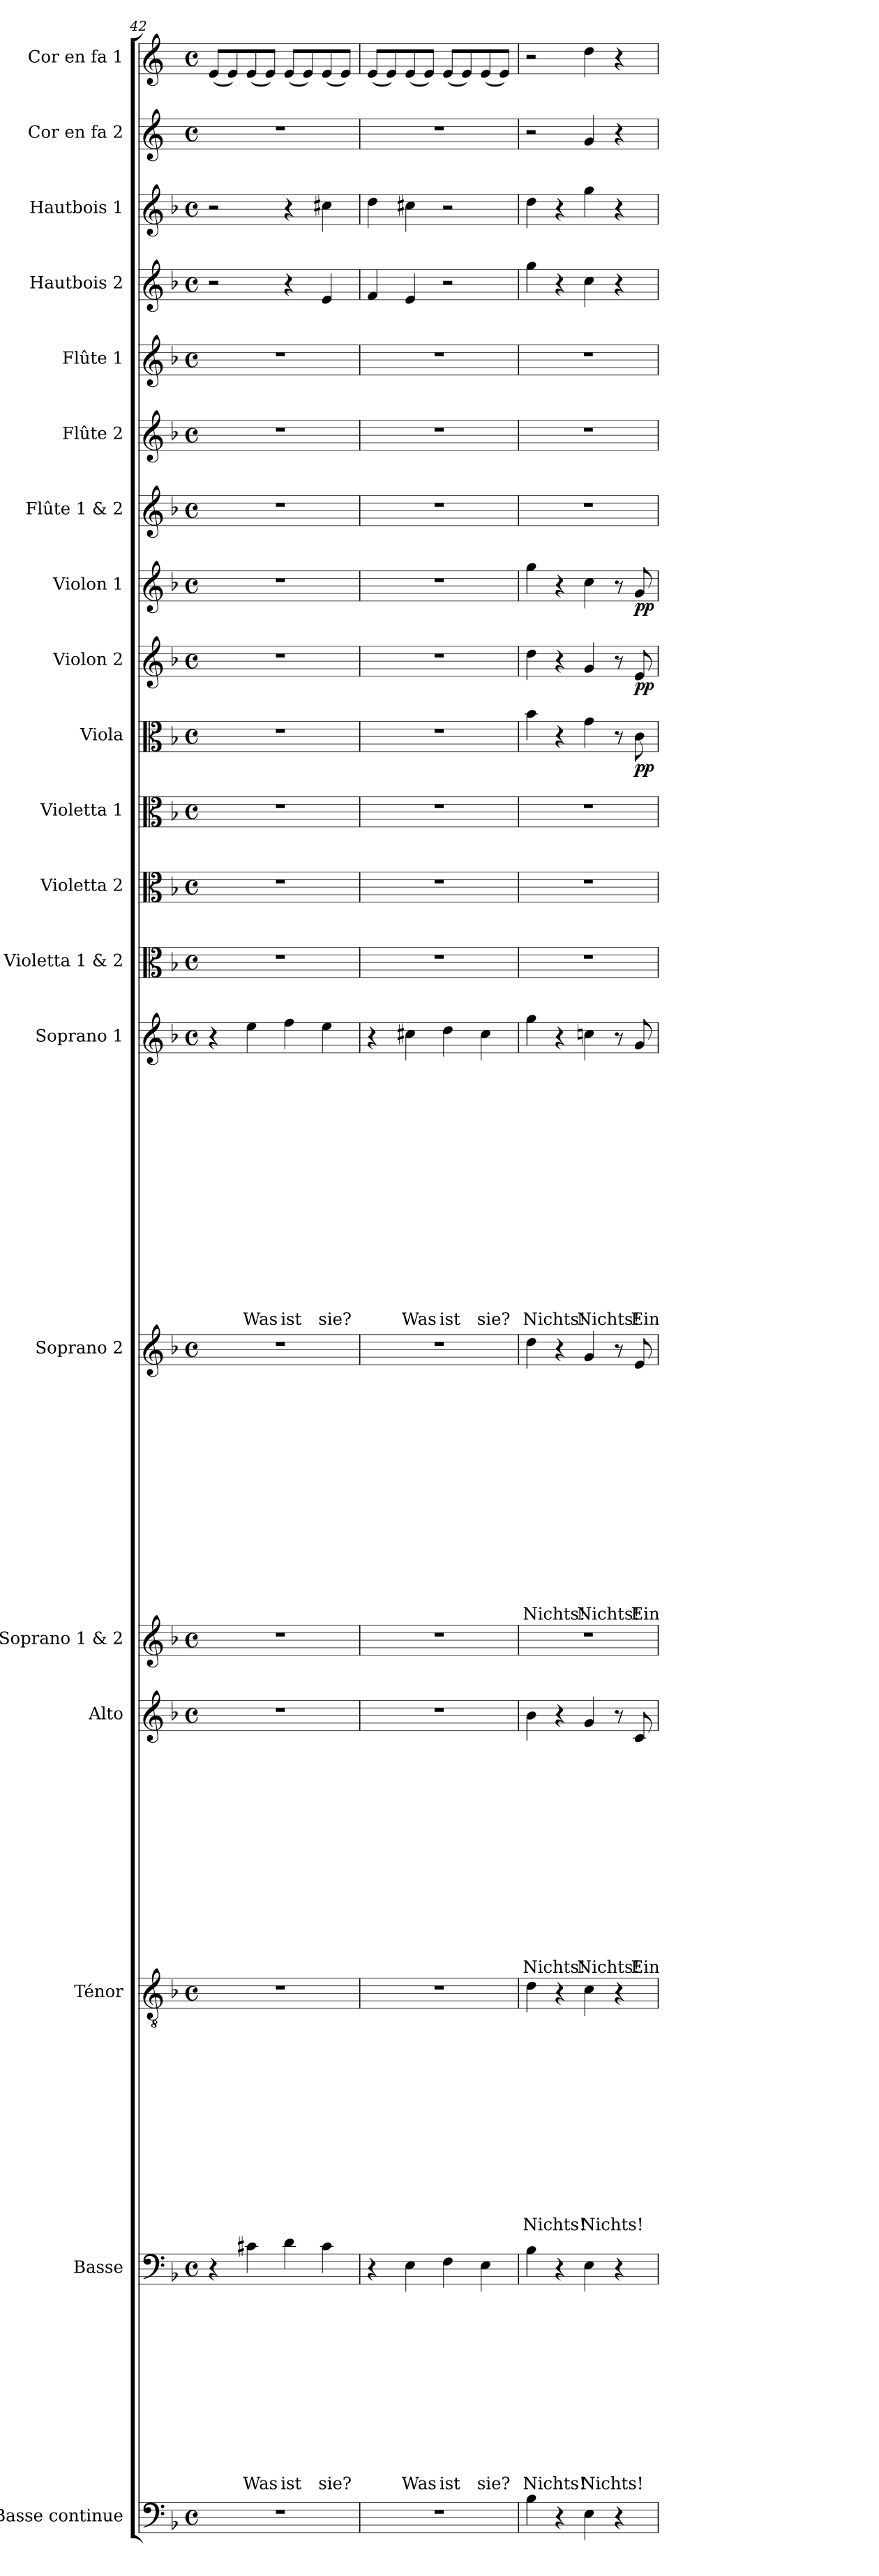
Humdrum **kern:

**kern	**kern	**text	**text	**text	**text	**text	**text	**text	**text	**text	**text	**text	**text	**kern	**text	**text	**text	**text	**text	**text	**text	**text	**text	**text	**text	**text	**text	**kern	**text	**text	**text	**text	**text	**text	**text	**text	**text	**text	**text	**text	**text	**text	**kern	**kern	**text	**text	**text	**text	**text	**text	**text	**text	**text	**text	**text	**text	**text	**text	**text	**kern	**text	**text	**text	**text	**text	**text	**text	**text	**text	**text	**text	**text	**text	**text	**text	**text	**kern	**kern	**kern	**kern	**dynam	**kern	**dynam	**kern	**dynam	**kern	**kern	**kern	**kern	**kern	**kern	**kern
*part20	*part19	*part19	*part19	*part19	*part19	*part19	*part19	*part19	*part19	*part19	*part19	*part19	*part19	*part18	*part18	*part18	*part18	*part18	*part18	*part18	*part18	*part18	*part18	*part18	*part18	*part18	*part18	*part17	*part17	*part17	*part17	*part17	*part17	*part17	*part17	*part17	*part17	*part17	*part17	*part17	*part17	*part17	*part16	*part15	*part15	*part15	*part15	*part15	*part15	*part15	*part15	*part15	*part15	*part15	*part15	*part15	*part15	*part15	*part15	*part14	*part14	*part14	*part14	*part14	*part14	*part14	*part14	*part14	*part14	*part14	*part14	*part14	*part14	*part14	*part14	*part14	*part13	*part12	*part11	*part10	*part10	*part9	*part9	*part8	*part8	*part7	*part6	*part5	*part4	*part3	*part2	*part1
*staff20	*staff19	*staff19	*staff19	*staff19	*staff19	*staff19	*staff19	*staff19	*staff19	*staff19	*staff19	*staff19	*staff19	*staff18	*staff18	*staff18	*staff18	*staff18	*staff18	*staff18	*staff18	*staff18	*staff18	*staff18	*staff18	*staff18	*staff18	*staff17	*staff17	*staff17	*staff17	*staff17	*staff17	*staff17	*staff17	*staff17	*staff17	*staff17	*staff17	*staff17	*staff17	*staff17	*staff16	*staff15	*staff15	*staff15	*staff15	*staff15	*staff15	*staff15	*staff15	*staff15	*staff15	*staff15	*staff15	*staff15	*staff15	*staff15	*staff15	*staff14	*staff14	*staff14	*staff14	*staff14	*staff14	*staff14	*staff14	*staff14	*staff14	*staff14	*staff14	*staff14	*staff14	*staff14	*staff14	*staff14	*staff13	*staff12	*staff11	*staff10	*staff10	*staff9	*staff9	*staff8	*staff8	*staff7	*staff6	*staff5	*staff4	*staff3	*staff2	*staff1
*I"Basse continue	*I"Basse	*	*	*	*	*	*	*	*	*	*	*	*	*I"Ténor	*	*	*	*	*	*	*	*	*	*	*	*	*	*I"Alto	*	*	*	*	*	*	*	*	*	*	*	*	*	*	*I"Soprano 1 & 2	*I"Soprano 2	*	*	*	*	*	*	*	*	*	*	*	*	*	*	*	*I"Soprano 1	*	*	*	*	*	*	*	*	*	*	*	*	*	*	*	*	*I"Violetta 1 & 2	*I"Violetta 2	*I"Violetta 1	*I"Viola	*	*I"Violon 2	*	*I"Violon 1	*	*I"Flûte 1 & 2	*I"Flûte 2	*I"Flûte 1	*I"Hautbois 2	*I"Hautbois 1	*I"Cor en fa 2	*I"Cor en fa 1
*I'BC	*I'Bas	*	*	*	*	*	*	*	*	*	*	*	*	*I'T	*	*	*	*	*	*	*	*	*	*	*	*	*	*I'A	*	*	*	*	*	*	*	*	*	*	*	*	*	*	*	*I'S 2	*	*	*	*	*	*	*	*	*	*	*	*	*	*	*	*I'S 1	*	*	*	*	*	*	*	*	*	*	*	*	*	*	*	*	*	*I'Vta 2	*I'Vta 1	*I'Vla	*	*I'Vln 2	*	*I'Vln 1	*	*	*I'Fl 2	*I'Fl 1	*I'Hb 2	*I'Hb 1	*I'Cor 2	*I'Cor 1
!!LO:PB:g=z
*clefF4	*clefF4	*	*	*	*	*	*	*	*	*	*	*	*	*clefGv2	*	*	*	*	*	*	*	*	*	*	*	*	*	*clefG2	*	*	*	*	*	*	*	*	*	*	*	*	*	*	*clefG2	*clefG2	*	*	*	*	*	*	*	*	*	*	*	*	*	*	*	*clefG2	*	*	*	*	*	*	*	*	*	*	*	*	*	*	*	*	*clefC3	*clefC3	*clefC3	*clefC3	*	*clefG2	*	*clefG2	*	*clefG2	*clefG2	*clefG2	*clefG2	*clefG2	*clefG2	*clefG2
*ITrd7c12	*	*	*	*	*	*	*	*	*	*	*	*	*	*	*	*	*	*	*	*	*	*	*	*	*	*	*	*	*	*	*	*	*	*	*	*	*	*	*	*	*	*	*	*	*	*	*	*	*	*	*	*	*	*	*	*	*	*	*	*	*	*	*	*	*	*	*	*	*	*	*	*	*	*	*	*	*	*	*	*	*	*	*	*	*	*	*	*	*	*	*ITrd4c7	*ITrd4c7
*k[b-]	*k[b-]	*	*	*	*	*	*	*	*	*	*	*	*	*k[b-]	*	*	*	*	*	*	*	*	*	*	*	*	*	*k[b-]	*	*	*	*	*	*	*	*	*	*	*	*	*	*	*k[b-]	*k[b-]	*	*	*	*	*	*	*	*	*	*	*	*	*	*	*	*k[b-]	*	*	*	*	*	*	*	*	*	*	*	*	*	*	*	*	*k[b-]	*k[b-]	*k[b-]	*k[b-]	*	*k[b-]	*	*k[b-]	*	*k[b-]	*k[b-]	*k[b-]	*k[b-]	*k[b-]	*k[b-]	*k[b-]
*F:	*F:	*	*	*	*	*	*	*	*	*	*	*	*	*F:	*	*	*	*	*	*	*	*	*	*	*	*	*	*F:	*	*	*	*	*	*	*	*	*	*	*	*	*	*	*F:	*F:	*	*	*	*	*	*	*	*	*	*	*	*	*	*	*	*F:	*	*	*	*	*	*	*	*	*	*	*	*	*	*	*	*	*F:	*F:	*F:	*F:	*	*F:	*	*F:	*	*F:	*F:	*F:	*F:	*F:	*F:	*F:
*M4/4	*M4/4	*	*	*	*	*	*	*	*	*	*	*	*	*M4/4	*	*	*	*	*	*	*	*	*	*	*	*	*	*M4/4	*	*	*	*	*	*	*	*	*	*	*	*	*	*	*M4/4	*M4/4	*	*	*	*	*	*	*	*	*	*	*	*	*	*	*	*M4/4	*	*	*	*	*	*	*	*	*	*	*	*	*	*	*	*	*M4/4	*M4/4	*M4/4	*M4/4	*	*M4/4	*	*M4/4	*	*M4/4	*M4/4	*M4/4	*M4/4	*M4/4	*M4/4	*M4/4
*met(c)	*met(c)	*	*	*	*	*	*	*	*	*	*	*	*	*met(c)	*	*	*	*	*	*	*	*	*	*	*	*	*	*met(c)	*	*	*	*	*	*	*	*	*	*	*	*	*	*	*met(c)	*met(c)	*	*	*	*	*	*	*	*	*	*	*	*	*	*	*	*met(c)	*	*	*	*	*	*	*	*	*	*	*	*	*	*	*	*	*met(c)	*met(c)	*met(c)	*met(c)	*	*met(c)	*	*met(c)	*	*met(c)	*met(c)	*met(c)	*met(c)	*met(c)	*met(c)	*met(c)
=42	=42	=42	=42	=42	=42	=42	=42	=42	=42	=42	=42	=42	=42	=42	=42	=42	=42	=42	=42	=42	=42	=42	=42	=42	=42	=42	=42	=42	=42	=42	=42	=42	=42	=42	=42	=42	=42	=42	=42	=42	=42	=42	=42	=42	=42	=42	=42	=42	=42	=42	=42	=42	=42	=42	=42	=42	=42	=42	=42	=42	=42	=42	=42	=42	=42	=42	=42	=42	=42	=42	=42	=42	=42	=42	=42	=42	=42	=42	=42	=42	=42	=42	=42	=42	=42	=42	=42	=42	=42	=42	=42	=42
1r	4r	.	.	.	.	.	.	.	.	.	.	.	.	1r	.	.	.	.	.	.	.	.	.	.	.	.	.	1r	.	.	.	.	.	.	.	.	.	.	.	.	.	.	1r	1r	.	.	.	.	.	.	.	.	.	.	.	.	.	.	.	4r	.	.	.	.	.	.	.	.	.	.	.	.	.	.	.	.	1r	1r	1r	1r	.	1r	.	1r	.	1r	1r	1r	2r	2r	1r	(<8A/L
.	.	.	.	.	.	.	.	.	.	.	.	.	.	.	.	.	.	.	.	.	.	.	.	.	.	.	.	.	.	.	.	.	.	.	.	.	.	.	.	.	.	.	.	.	.	.	.	.	.	.	.	.	.	.	.	.	.	.	.	.	.	.	.	.	.	.	.	.	.	.	.	.	.	.	.	.	.	.	.	.	.	.	.	.	.	.	.	.	.	.	.	8A/)
!	!	!	!	!	!	!	!	!	!	!	!	!	!LO:LY:b	!	!	!	!	!	!	!	!	!	!	!	!	!	!	!	!	!	!	!	!	!	!	!	!	!	!	!	!	!	!	!	!	!	!	!	!	!	!	!	!	!	!	!	!	!	!	!	!	!	!	!	!	!	!	!	!	!	!	!	!	!	!	!	!	!	!	!	!	!	!	!	!	!	!	!	!	!	!	!
!	!	!	!	!	!	!	!	!	!	!	!	!	!	!	!	!	!	!	!	!	!	!	!	!	!	!	!	!	!	!	!	!	!	!	!	!	!	!	!	!	!	!	!	!	!	!	!	!	!	!	!	!	!	!	!	!	!	!	!	!	!	!	!	!	!	!	!	!	!	!	!	!	!	!	!	!LO:LY:b	!	!	!	!	!	!	!	!	!	!	!	!	!	!	!	!
.	4c#X\	.	.	.	.	.	.	.	.	.	.	.	Was	.	.	.	.	.	.	.	.	.	.	.	.	.	.	.	.	.	.	.	.	.	.	.	.	.	.	.	.	.	.	.	.	.	.	.	.	.	.	.	.	.	.	.	.	.	.	4ee\	.	.	.	.	.	.	.	.	.	.	.	.	.	.	.	Was	.	.	.	.	.	.	.	.	.	.	.	.	.	.	.	(<8A/
.	.	.	.	.	.	.	.	.	.	.	.	.	.	.	.	.	.	.	.	.	.	.	.	.	.	.	.	.	.	.	.	.	.	.	.	.	.	.	.	.	.	.	.	.	.	.	.	.	.	.	.	.	.	.	.	.	.	.	.	.	.	.	.	.	.	.	.	.	.	.	.	.	.	.	.	.	.	.	.	.	.	.	.	.	.	.	.	.	.	.	.	8A/J)
!	!	!	!	!	!	!	!	!	!	!	!	!	!LO:LY:b	!	!	!	!	!	!	!	!	!	!	!	!	!	!	!	!	!	!	!	!	!	!	!	!	!	!	!	!	!	!	!	!	!	!	!	!	!	!	!	!	!	!	!	!	!	!	!	!	!	!	!	!	!	!	!	!	!	!	!	!	!	!	!	!	!	!	!	!	!	!	!	!	!	!	!	!	!	!	!
!	!	!	!	!	!	!	!	!	!	!	!	!	!	!	!	!	!	!	!	!	!	!	!	!	!	!	!	!	!	!	!	!	!	!	!	!	!	!	!	!	!	!	!	!	!	!	!	!	!	!	!	!	!	!	!	!	!	!	!	!	!	!	!	!	!	!	!	!	!	!	!	!	!	!	!	!LO:LY:b	!	!	!	!	!	!	!	!	!	!	!	!	!	!	!	!
.	4d\	.	.	.	.	.	.	.	.	.	.	.	ist	.	.	.	.	.	.	.	.	.	.	.	.	.	.	.	.	.	.	.	.	.	.	.	.	.	.	.	.	.	.	.	.	.	.	.	.	.	.	.	.	.	.	.	.	.	.	4ff\	.	.	.	.	.	.	.	.	.	.	.	.	.	.	.	ist	.	.	.	.	.	.	.	.	.	.	.	.	4r	4r	.	(<8A/L
.	.	.	.	.	.	.	.	.	.	.	.	.	.	.	.	.	.	.	.	.	.	.	.	.	.	.	.	.	.	.	.	.	.	.	.	.	.	.	.	.	.	.	.	.	.	.	.	.	.	.	.	.	.	.	.	.	.	.	.	.	.	.	.	.	.	.	.	.	.	.	.	.	.	.	.	.	.	.	.	.	.	.	.	.	.	.	.	.	.	.	.	8A/)
!	!	!	!	!	!	!	!	!	!	!	!	!	!LO:LY:b	!	!	!	!	!	!	!	!	!	!	!	!	!	!	!	!	!	!	!	!	!	!	!	!	!	!	!	!	!	!	!	!	!	!	!	!	!	!	!	!	!	!	!	!	!	!	!	!	!	!	!	!	!	!	!	!	!	!	!	!	!	!	!	!	!	!	!	!	!	!	!	!	!	!	!	!	!	!	!
!	!	!	!	!	!	!	!	!	!	!	!	!	!	!	!	!	!	!	!	!	!	!	!	!	!	!	!	!	!	!	!	!	!	!	!	!	!	!	!	!	!	!	!	!	!	!	!	!	!	!	!	!	!	!	!	!	!	!	!	!	!	!	!	!	!	!	!	!	!	!	!	!	!	!	!	!LO:LY:b	!	!	!	!	!	!	!	!	!	!	!	!	!	!	!	!
.	4c#\	.	.	.	.	.	.	.	.	.	.	.	sie?	.	.	.	.	.	.	.	.	.	.	.	.	.	.	.	.	.	.	.	.	.	.	.	.	.	.	.	.	.	.	.	.	.	.	.	.	.	.	.	.	.	.	.	.	.	.	4ee\	.	.	.	.	.	.	.	.	.	.	.	.	.	.	.	sie?	.	.	.	.	.	.	.	.	.	.	.	.	4e!/	4cc#X!\	.	(<8A/
.	.	.	.	.	.	.	.	.	.	.	.	.	.	.	.	.	.	.	.	.	.	.	.	.	.	.	.	.	.	.	.	.	.	.	.	.	.	.	.	.	.	.	.	.	.	.	.	.	.	.	.	.	.	.	.	.	.	.	.	.	.	.	.	.	.	.	.	.	.	.	.	.	.	.	.	.	.	.	.	.	.	.	.	.	.	.	.	.	.	.	.	8A/J)
=43	=43	=43	=43	=43	=43	=43	=43	=43	=43	=43	=43	=43	=43	=43	=43	=43	=43	=43	=43	=43	=43	=43	=43	=43	=43	=43	=43	=43	=43	=43	=43	=43	=43	=43	=43	=43	=43	=43	=43	=43	=43	=43	=43	=43	=43	=43	=43	=43	=43	=43	=43	=43	=43	=43	=43	=43	=43	=43	=43	=43	=43	=43	=43	=43	=43	=43	=43	=43	=43	=43	=43	=43	=43	=43	=43	=43	=43	=43	=43	=43	=43	=43	=43	=43	=43	=43	=43	=43	=43	=43	=43	=43
1r	4r	.	.	.	.	.	.	.	.	.	.	.	.	1r	.	.	.	.	.	.	.	.	.	.	.	.	.	1r	.	.	.	.	.	.	.	.	.	.	.	.	.	.	1r	1r	.	.	.	.	.	.	.	.	.	.	.	.	.	.	.	4r	.	.	.	.	.	.	.	.	.	.	.	.	.	.	.	.	1r	1r	1r	1r	.	1r	.	1r	.	1r	1r	1r	4f!/	4dd!\	1r	(<8A/L
.	.	.	.	.	.	.	.	.	.	.	.	.	.	.	.	.	.	.	.	.	.	.	.	.	.	.	.	.	.	.	.	.	.	.	.	.	.	.	.	.	.	.	.	.	.	.	.	.	.	.	.	.	.	.	.	.	.	.	.	.	.	.	.	.	.	.	.	.	.	.	.	.	.	.	.	.	.	.	.	.	.	.	.	.	.	.	.	.	.	.	.	8A/)
!	!	!	!	!	!	!	!	!	!	!	!	!	!LO:LY:b	!	!	!	!	!	!	!	!	!	!	!	!	!	!	!	!	!	!	!	!	!	!	!	!	!	!	!	!	!	!	!	!	!	!	!	!	!	!	!	!	!	!	!	!	!	!	!	!	!	!	!	!	!	!	!	!	!	!	!	!	!	!	!	!	!	!	!	!	!	!	!	!	!	!	!	!	!	!	!
!	!	!	!	!	!	!	!	!	!	!	!	!	!	!	!	!	!	!	!	!	!	!	!	!	!	!	!	!	!	!	!	!	!	!	!	!	!	!	!	!	!	!	!	!	!	!	!	!	!	!	!	!	!	!	!	!	!	!	!	!	!	!	!	!	!	!	!	!	!	!	!	!	!	!	!	!LO:LY:b	!	!	!	!	!	!	!	!	!	!	!	!	!	!	!	!
.	4E\	.	.	.	.	.	.	.	.	.	.	.	Was	.	.	.	.	.	.	.	.	.	.	.	.	.	.	.	.	.	.	.	.	.	.	.	.	.	.	.	.	.	.	.	.	.	.	.	.	.	.	.	.	.	.	.	.	.	.	4cc#X\	.	.	.	.	.	.	.	.	.	.	.	.	.	.	.	Was	.	.	.	.	.	.	.	.	.	.	.	.	4e!/	4cc#X!\	.	(<8A/
.	.	.	.	.	.	.	.	.	.	.	.	.	.	.	.	.	.	.	.	.	.	.	.	.	.	.	.	.	.	.	.	.	.	.	.	.	.	.	.	.	.	.	.	.	.	.	.	.	.	.	.	.	.	.	.	.	.	.	.	.	.	.	.	.	.	.	.	.	.	.	.	.	.	.	.	.	.	.	.	.	.	.	.	.	.	.	.	.	.	.	.	8A/J)
!	!	!	!	!	!	!	!	!	!	!	!	!	!LO:LY:b	!	!	!	!	!	!	!	!	!	!	!	!	!	!	!	!	!	!	!	!	!	!	!	!	!	!	!	!	!	!	!	!	!	!	!	!	!	!	!	!	!	!	!	!	!	!	!	!	!	!	!	!	!	!	!	!	!	!	!	!	!	!	!	!	!	!	!	!	!	!	!	!	!	!	!	!	!	!	!
!	!	!	!	!	!	!	!	!	!	!	!	!	!	!	!	!	!	!	!	!	!	!	!	!	!	!	!	!	!	!	!	!	!	!	!	!	!	!	!	!	!	!	!	!	!	!	!	!	!	!	!	!	!	!	!	!	!	!	!	!	!	!	!	!	!	!	!	!	!	!	!	!	!	!	!	!LO:LY:b	!	!	!	!	!	!	!	!	!	!	!	!	!	!	!	!
.	4F\	.	.	.	.	.	.	.	.	.	.	.	ist	.	.	.	.	.	.	.	.	.	.	.	.	.	.	.	.	.	.	.	.	.	.	.	.	.	.	.	.	.	.	.	.	.	.	.	.	.	.	.	.	.	.	.	.	.	.	4dd\	.	.	.	.	.	.	.	.	.	.	.	.	.	.	.	ist	.	.	.	.	.	.	.	.	.	.	.	.	2r	2r	.	(<8A/L
.	.	.	.	.	.	.	.	.	.	.	.	.	.	.	.	.	.	.	.	.	.	.	.	.	.	.	.	.	.	.	.	.	.	.	.	.	.	.	.	.	.	.	.	.	.	.	.	.	.	.	.	.	.	.	.	.	.	.	.	.	.	.	.	.	.	.	.	.	.	.	.	.	.	.	.	.	.	.	.	.	.	.	.	.	.	.	.	.	.	.	.	8A/)
!	!	!	!	!	!	!	!	!	!	!	!	!	!LO:LY:b	!	!	!	!	!	!	!	!	!	!	!	!	!	!	!	!	!	!	!	!	!	!	!	!	!	!	!	!	!	!	!	!	!	!	!	!	!	!	!	!	!	!	!	!	!	!	!	!	!	!	!	!	!	!	!	!	!	!	!	!	!	!	!	!	!	!	!	!	!	!	!	!	!	!	!	!	!	!	!
!	!	!	!	!	!	!	!	!	!	!	!	!	!	!	!	!	!	!	!	!	!	!	!	!	!	!	!	!	!	!	!	!	!	!	!	!	!	!	!	!	!	!	!	!	!	!	!	!	!	!	!	!	!	!	!	!	!	!	!	!	!	!	!	!	!	!	!	!	!	!	!	!	!	!	!	!LO:LY:b	!	!	!	!	!	!	!	!	!	!	!	!	!	!	!	!
.	4E\	.	.	.	.	.	.	.	.	.	.	.	sie?	.	.	.	.	.	.	.	.	.	.	.	.	.	.	.	.	.	.	.	.	.	.	.	.	.	.	.	.	.	.	.	.	.	.	.	.	.	.	.	.	.	.	.	.	.	.	4cc#\	.	.	.	.	.	.	.	.	.	.	.	.	.	.	.	sie?	.	.	.	.	.	.	.	.	.	.	.	.	.	.	.	(<8A/
.	.	.	.	.	.	.	.	.	.	.	.	.	.	.	.	.	.	.	.	.	.	.	.	.	.	.	.	.	.	.	.	.	.	.	.	.	.	.	.	.	.	.	.	.	.	.	.	.	.	.	.	.	.	.	.	.	.	.	.	.	.	.	.	.	.	.	.	.	.	.	.	.	.	.	.	.	.	.	.	.	.	.	.	.	.	.	.	.	.	.	.	8A/J)
=44	=44	=44	=44	=44	=44	=44	=44	=44	=44	=44	=44	=44	=44	=44	=44	=44	=44	=44	=44	=44	=44	=44	=44	=44	=44	=44	=44	=44	=44	=44	=44	=44	=44	=44	=44	=44	=44	=44	=44	=44	=44	=44	=44	=44	=44	=44	=44	=44	=44	=44	=44	=44	=44	=44	=44	=44	=44	=44	=44	=44	=44	=44	=44	=44	=44	=44	=44	=44	=44	=44	=44	=44	=44	=44	=44	=44	=44	=44	=44	=44	=44	=44	=44	=44	=44	=44	=44	=44	=44	=44	=44	=44
!	!	!	!	!	!	!	!	!	!	!	!	!	!LO:LY:b	!	!	!	!	!	!	!	!	!	!	!	!	!	!	!	!	!	!	!	!	!	!	!	!	!	!	!	!	!	!	!	!	!	!	!	!	!	!	!	!	!	!	!	!	!	!	!	!	!	!	!	!	!	!	!	!	!	!	!	!	!	!	!	!	!	!	!	!	!	!	!	!	!	!	!	!	!	!	!
!	!	!	!	!	!	!	!	!	!	!	!	!	!	!	!	!	!	!	!	!	!	!	!	!	!	!	!LO:LY:b	!	!	!	!	!	!	!	!	!	!	!	!	!	!	!	!	!	!	!	!	!	!	!	!	!	!	!	!	!	!	!	!	!	!	!	!	!	!	!	!	!	!	!	!	!	!	!	!	!	!	!	!	!	!	!	!	!	!	!	!	!	!	!	!	!
!	!	!	!	!	!	!	!	!	!	!	!	!	!	!	!	!	!	!	!	!	!	!	!	!	!	!	!	!	!	!	!	!	!	!	!	!	!	!	!	!	!	!LO:LY:b	!	!	!	!	!	!	!	!	!	!	!	!	!	!	!	!	!	!	!	!	!	!	!	!	!	!	!	!	!	!	!	!	!	!	!	!	!	!	!	!	!	!	!	!	!	!	!	!	!	!
!	!	!	!	!	!	!	!	!	!	!	!	!	!	!	!	!	!	!	!	!	!	!	!	!	!	!	!	!	!	!	!	!	!	!	!	!	!	!	!	!	!	!	!	!	!	!	!	!	!	!	!	!	!	!	!	!	!	!	!LO:LY:b	!	!	!	!	!	!	!	!	!	!	!	!	!	!	!	!	!	!	!	!	!	!	!	!	!	!	!	!	!	!	!	!	!
!	!	!	!	!	!	!	!	!	!	!	!	!	!	!	!	!	!	!	!	!	!	!	!	!	!	!	!	!	!	!	!	!	!	!	!	!	!	!	!	!	!	!	!	!	!	!	!	!	!	!	!	!	!	!	!	!	!	!	!	!	!	!	!	!	!	!	!	!	!	!	!	!	!	!	!	!LO:LY:b	!	!	!	!	!	!	!	!	!	!	!	!	!	!	!	!
4BB-\	4B-\	.	.	.	.	.	.	.	.	.	.	.	Nichts!	4d\	.	.	.	.	.	.	.	.	.	.	.	.	Nichts!	4b-\	.	.	.	.	.	.	.	.	.	.	.	.	.	Nichts!	1r	4dd\	.	.	.	.	.	.	.	.	.	.	.	.	.	.	Nichts!	4gg\	.	.	.	.	.	.	.	.	.	.	.	.	.	.	.	Nichts!	1r	1r	1r	4b-\	.	4dd\	.	4gg\	.	1r	1r	1r	4gg\	4dd\	2r	2r
4r	4r	.	.	.	.	.	.	.	.	.	.	.	.	4r	.	.	.	.	.	.	.	.	.	.	.	.	.	4r	.	.	.	.	.	.	.	.	.	.	.	.	.	.	.	4r	.	.	.	.	.	.	.	.	.	.	.	.	.	.	.	4r	.	.	.	.	.	.	.	.	.	.	.	.	.	.	.	.	.	.	.	4r	.	4r	.	4r	.	.	.	.	4r	4r	.	.
!	!	!	!	!	!	!	!	!	!	!	!	!	!LO:LY:b	!	!	!	!	!	!	!	!	!	!	!	!	!	!	!	!	!	!	!	!	!	!	!	!	!	!	!	!	!	!	!	!	!	!	!	!	!	!	!	!	!	!	!	!	!	!	!	!	!	!	!	!	!	!	!	!	!	!	!	!	!	!	!	!	!	!	!	!	!	!	!	!	!	!	!	!	!	!	!
!	!	!	!	!	!	!	!	!	!	!	!	!	!	!	!	!	!	!	!	!	!	!	!	!	!	!	!LO:LY:b	!	!	!	!	!	!	!	!	!	!	!	!	!	!	!	!	!	!	!	!	!	!	!	!	!	!	!	!	!	!	!	!	!	!	!	!	!	!	!	!	!	!	!	!	!	!	!	!	!	!	!	!	!	!	!	!	!	!	!	!	!	!	!	!	!
!	!	!	!	!	!	!	!	!	!	!	!	!	!	!	!	!	!	!	!	!	!	!	!	!	!	!	!	!	!	!	!	!	!	!	!	!	!	!	!	!	!	!LO:LY:b	!	!	!	!	!	!	!	!	!	!	!	!	!	!	!	!	!	!	!	!	!	!	!	!	!	!	!	!	!	!	!	!	!	!	!	!	!	!	!	!	!	!	!	!	!	!	!	!	!	!
!	!	!	!	!	!	!	!	!	!	!	!	!	!	!	!	!	!	!	!	!	!	!	!	!	!	!	!	!	!	!	!	!	!	!	!	!	!	!	!	!	!	!	!	!	!	!	!	!	!	!	!	!	!	!	!	!	!	!	!LO:LY:b	!	!	!	!	!	!	!	!	!	!	!	!	!	!	!	!	!	!	!	!	!	!	!	!	!	!	!	!	!	!	!	!	!
!	!	!	!	!	!	!	!	!	!	!	!	!	!	!	!	!	!	!	!	!	!	!	!	!	!	!	!	!	!	!	!	!	!	!	!	!	!	!	!	!	!	!	!	!	!	!	!	!	!	!	!	!	!	!	!	!	!	!	!	!	!	!	!	!	!	!	!	!	!	!	!	!	!	!	!	!LO:LY:b	!	!	!	!	!	!	!	!	!	!	!	!	!	!	!	!
4EE\	4E\	.	.	.	.	.	.	.	.	.	.	.	Nichts!	4c\	.	.	.	.	.	.	.	.	.	.	.	.	Nichts!	4g/	.	.	.	.	.	.	.	.	.	.	.	.	.	Nichts!	.	4g/	.	.	.	.	.	.	.	.	.	.	.	.	.	.	Nichts!	4ccni\	.	.	.	.	.	.	.	.	.	.	.	.	.	.	.	Nichts!	.	.	.	4g\	.	4g/	.	4cc\	.	.	.	.	4cc\	4gg\	4c/	4g\
4r	4r	.	.	.	.	.	.	.	.	.	.	.	.	4r	.	.	.	.	.	.	.	.	.	.	.	.	.	8r	.	.	.	.	.	.	.	.	.	.	.	.	.	.	.	8r	.	.	.	.	.	.	.	.	.	.	.	.	.	.	.	8r	.	.	.	.	.	.	.	.	.	.	.	.	.	.	.	.	.	.	.	8r	.	8r	.	8r	.	.	.	.	4r	4r	4r	4r
!	!	!	!	!	!	!	!	!	!	!	!	!	!	!	!	!	!	!	!	!	!	!	!	!	!	!	!	!	!	!	!	!	!	!	!	!	!	!	!	!	!	!LO:LY:b	!	!	!	!	!	!	!	!	!	!	!	!	!	!	!	!	!	!	!	!	!	!	!	!	!	!	!	!	!	!	!	!	!	!	!	!	!	!	!	!	!	!	!	!	!	!	!	!	!	!
!	!	!	!	!	!	!	!	!	!	!	!	!	!	!	!	!	!	!	!	!	!	!	!	!	!	!	!	!	!	!	!	!	!	!	!	!	!	!	!	!	!	!	!	!	!	!	!	!	!	!	!	!	!	!	!	!	!	!	!LO:LY:b	!	!	!	!	!	!	!	!	!	!	!	!	!	!	!	!	!	!	!	!	!	!	!	!	!	!	!	!	!	!	!	!	!
!	!	!	!	!	!	!	!	!	!	!	!	!	!	!	!	!	!	!	!	!	!	!	!	!	!	!	!	!	!	!	!	!	!	!	!	!	!	!	!	!	!	!	!	!	!	!	!	!	!	!	!	!	!	!	!	!	!	!	!	!	!	!	!	!	!	!	!	!	!	!	!	!	!	!	!	!LO:LY:b	!	!	!	!	!LO:DY:b	!	!LO:DY:b	!	!LO:DY:b	!	!	!	!	!	!	!
.	.	.	.	.	.	.	.	.	.	.	.	.	.	.	.	.	.	.	.	.	.	.	.	.	.	.	.	8c/	.	.	.	.	.	.	.	.	.	.	.	.	.	Ein	.	8e/	.	.	.	.	.	.	.	.	.	.	.	.	.	.	Ein	8g/	.	.	.	.	.	.	.	.	.	.	.	.	.	.	.	Ein	.	.	.	8c\	pp	8e/	pp	8g/	pp	.	.	.	.	.	.	.
=	=	=	=	=	=	=	=	=	=	=	=	=	=	=	=	=	=	=	=	=	=	=	=	=	=	=	=	=	=	=	=	=	=	=	=	=	=	=	=	=	=	=	=	=	=	=	=	=	=	=	=	=	=	=	=	=	=	=	=	=	=	=	=	=	=	=	=	=	=	=	=	=	=	=	=	=	=	=	=	=	=	=	=	=	=	=	=	=	=	=	=	=
*-	*-	*-	*-	*-	*-	*-	*-	*-	*-	*-	*-	*-	*-	*-	*-	*-	*-	*-	*-	*-	*-	*-	*-	*-	*-	*-	*-	*-	*-	*-	*-	*-	*-	*-	*-	*-	*-	*-	*-	*-	*-	*-	*-	*-	*-	*-	*-	*-	*-	*-	*-	*-	*-	*-	*-	*-	*-	*-	*-	*-	*-	*-	*-	*-	*-	*-	*-	*-	*-	*-	*-	*-	*-	*-	*-	*-	*-	*-	*-	*-	*-	*-	*-	*-	*-	*-	*-	*-	*-	*-	*-	*-
